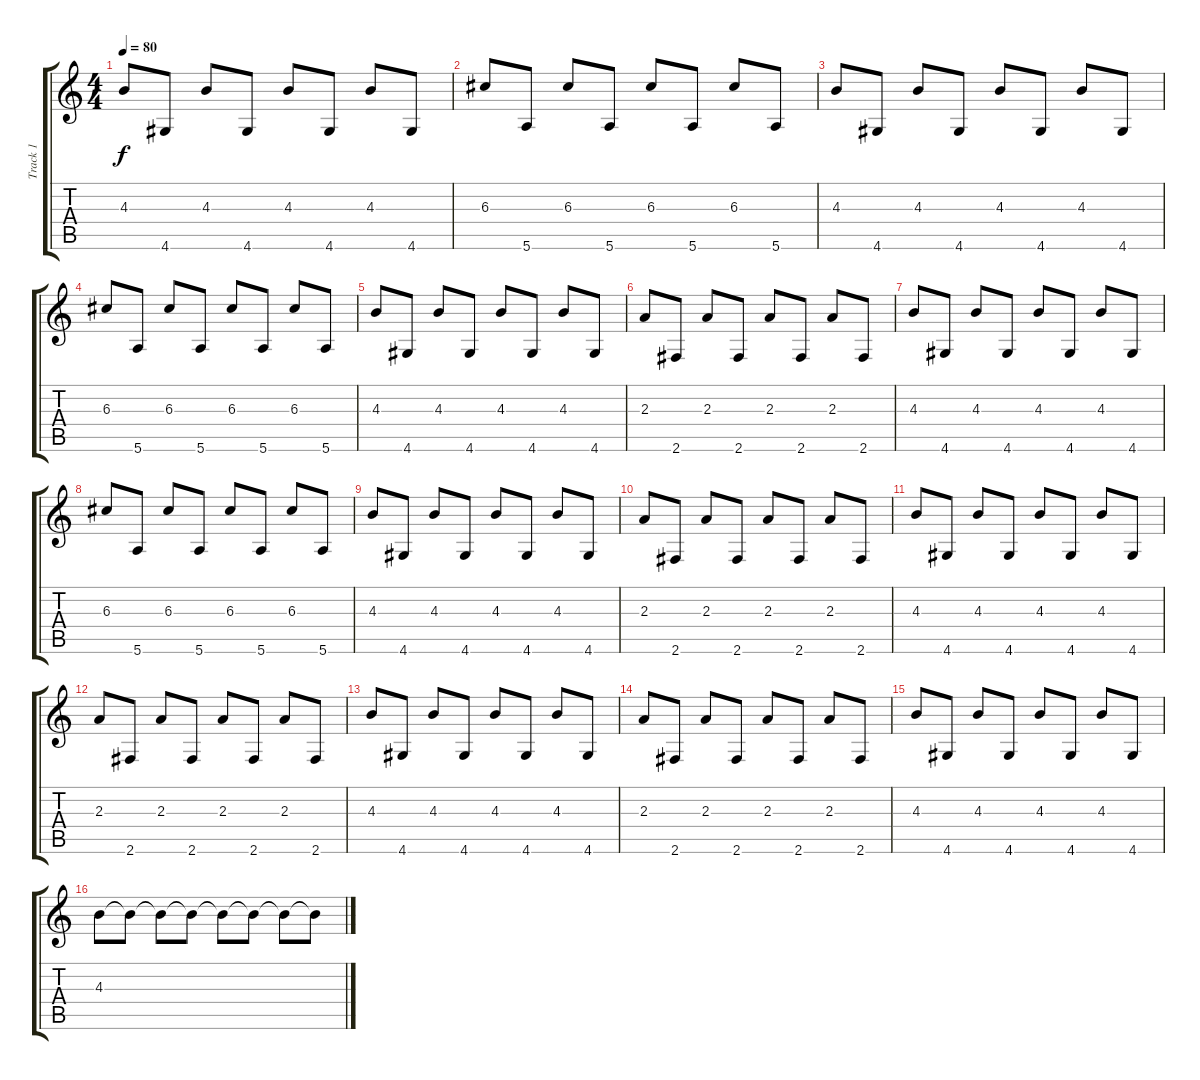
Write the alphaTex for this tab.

\track ("Track 1" "Track 1") {instrument acousticguitarsteel}
\staff {score tabs}
\tuning (E4 B3 G3 D3 A2 E2) {hide}
\ts (4 4)
\tempo 80
\clef g2
\ks c
4.3.8{dy f} 4.6.8 4.3.8 4.6.8 4.3.8 4.6.8 4.3.8 4.6.8 |
6.3.8 5.6.8 6.3.8 5.6.8 6.3.8 5.6.8 6.3.8 5.6.8 |
4.3.8 4.6.8 4.3.8 4.6.8 4.3.8 4.6.8 4.3.8 4.6.8 |
6.3.8 5.6.8 6.3.8 5.6.8 6.3.8 5.6.8 6.3.8 5.6.8 |
4.3.8 4.6.8 4.3.8 4.6.8 4.3.8 4.6.8 4.3.8 4.6.8 |
2.3.8 2.6.8 2.3.8 2.6.8 2.3.8 2.6.8 2.3.8 2.6.8 |
4.3.8 4.6.8 4.3.8 4.6.8 4.3.8 4.6.8 4.3.8 4.6.8 |
6.3.8 5.6.8 6.3.8 5.6.8 6.3.8 5.6.8 6.3.8 5.6.8 |
4.3.8 4.6.8 4.3.8 4.6.8 4.3.8 4.6.8 4.3.8 4.6.8 |
2.3.8 2.6.8 2.3.8 2.6.8 2.3.8 2.6.8 2.3.8 2.6.8 |
4.3.8 4.6.8 4.3.8 4.6.8 4.3.8 4.6.8 4.3.8 4.6.8 |
2.3.8 2.6.8 2.3.8 2.6.8 2.3.8 2.6.8 2.3.8 2.6.8 |
4.3.8 4.6.8 4.3.8 4.6.8 4.3.8 4.6.8 4.3.8 4.6.8 |
2.3.8 2.6.8 2.3.8 2.6.8 2.3.8 2.6.8 2.3.8 2.6.8 |
4.3.8 4.6.8 4.3.8 4.6.8 4.3.8 4.6.8 4.3.8 4.6.8 |
4.3.8 4.3{t}.8 4.3{t}.8 4.3{t}.8 4.3{t}.8 4.3{t}.8 4.3{t}.8 4.3{t}.8
